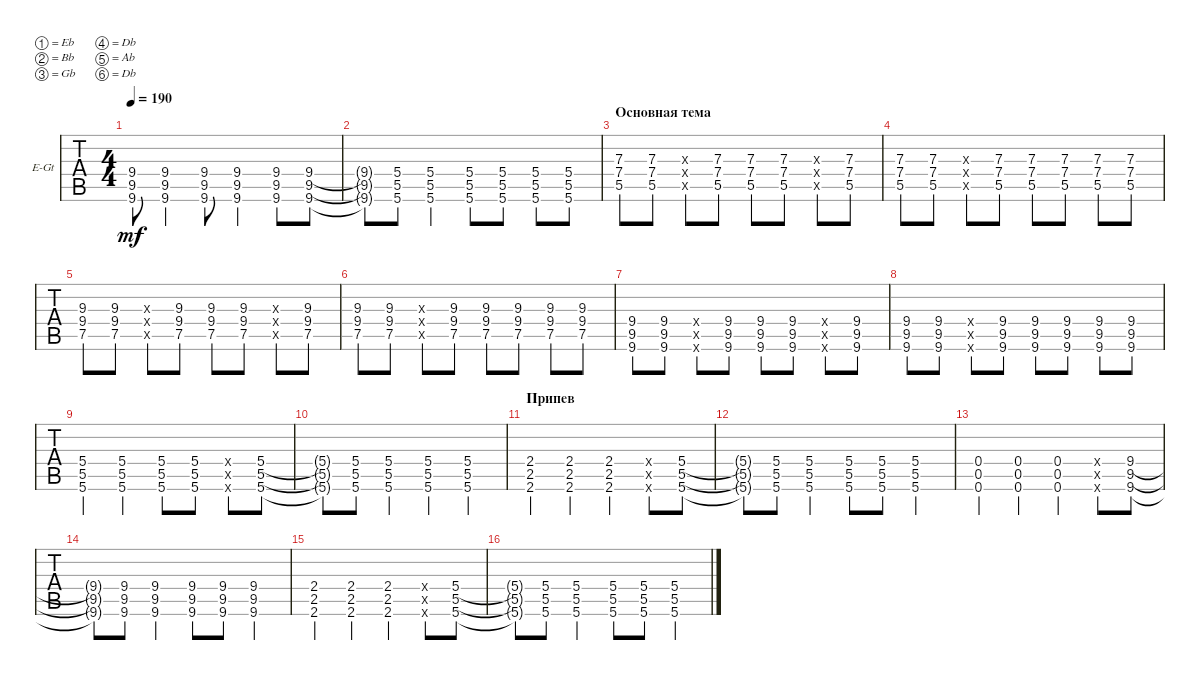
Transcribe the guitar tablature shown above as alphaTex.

\defaultSystemsLayout 4
\bracketExtendMode groupsimilarinstruments
\firstSystemTrackNameOrientation horizontal
\otherSystemsTrackNameOrientation horizontal
\track ("Electric Guitar" "E-Gt") {instrument distortionguitar}
\staff {tabs}
\tuning (Eb4 Bb3 Gb3 Db3 Ab2 Db2)
\ts (4 4)
\tempo 190
\clef g2
\ks c
(9.6 9.5 9.4).8{dy mf} (9.4 9.5 9.6).4 (9.6 9.5 9.4).8 (9.4 9.5 9.6).4 (9.6 9.5 9.4).8 (9.4 9.5 9.6).8 |
(9.4{t} 9.5{t} 9.6{t}).8 (5.6 5.5 5.4).8 (5.4 5.5 5.6).4 (5.6 5.5 5.4).8 (5.6 5.5 5.4).8 (5.6 5.5 5.4).8 (5.6 5.5 5.4).8 |
\section ("" "Основная тема")
(5.5 7.3 7.4).8 (5.5 7.3 7.4).8 (5.5{x} 7.3{x} 7.4{x}).8 (5.5 7.3 7.4).8 (5.5 7.3 7.4).8 (5.5 7.3 7.4).8 (7.3{x} 5.5{x} 7.4{x}).8 (5.5 7.3 7.4).8 |
(5.5 7.3 7.4).8 (5.5 7.3 7.4).8 (5.5{x} 7.3{x} 7.4{x}).8 (5.5 7.3 7.4).8 (5.5 7.3 7.4).8 (5.5 7.3 7.4).8 (7.3 5.5 7.4).8 (5.5 7.3 7.4).8 |
(7.5 9.3 9.4).8 (7.5 9.3 9.4).8 (7.5{x} 9.3{x} 9.4{x}).8 (7.5 9.3 9.4).8 (7.5 9.3 9.4).8 (7.5 9.3 9.4).8 (9.3{x} 7.5{x} 9.4{x}).8 (7.5 9.3 9.4).8 |
(7.5 9.3 9.4).8 (7.5 9.3 9.4).8 (7.5{x} 9.3{x} 9.4{x}).8 (7.5 9.3 9.4).8 (7.5 9.3 9.4).8 (7.5 9.3 9.4).8 (9.3 7.5 9.4).8 (7.5 9.3 9.4).8 |
(9.5 9.4 9.6).8 (9.5 9.4 9.6).8 (9.5{x} 9.4{x} 9.6{x}).8 (9.5 9.4 9.6).8 (9.5 9.4 9.6).8 (9.5 9.4 9.6).8 (9.5{x} 9.4{x} 9.6{x}).8 (9.5 9.4 9.6).8 |
(9.5 9.4 9.6).8 (9.5 9.4 9.6).8 (9.5{x} 9.4{x} 9.6{x}).8 (9.5 9.4 9.6).8 (9.5 9.4 9.6).8 (9.5 9.4 9.6).8 (9.5 9.4 9.6).8 (9.5 9.4 9.6).8 |
(5.5 5.6 5.4).4 (5.5 5.6 5.4).4 (5.5 5.6 5.4).8 (5.5 5.6 5.4).8 (7.5{x} 5.6{x} 5.4{x}).8 (5.5 5.6 5.4).8 |
(5.5{t} 5.4{t} 5.6{t}).8 (5.5 5.4 5.6).8 (5.5 5.4 5.6).4 (5.5 5.4 5.6).4 (5.5 5.4 5.6).4 |
\section ("" "Припев")
(2.6 2.5 2.4).4 (2.6 2.5 2.4).4 (2.6 2.4 2.5).4 (2.6{x} 2.5{x} 2.4{x}).8 (5.6 5.4 5.5).8 |
(5.6{t} 5.4{t} 5.5{t}).8 (5.6 5.5 5.4).8 (5.6 5.5 5.4).4 (5.6 5.5 5.4).8 (5.6 5.5 5.4).8 (5.6 5.5 5.4).4 |
(0.5 0.4 0.6).4 (0.5 0.4 0.6).4 (0.4 0.5 0.6).4 (0.5{x} 0.4{x} 0.6{x}).8 (9.6 9.4 9.5).8 |
(9.6{t} 9.4{t} 9.5{t}).8 (9.6 9.5 9.4).8 (9.6 9.5 9.4).4 (9.5 9.6 9.4).8 (9.5 9.4 9.6).8 (9.5 9.6 9.4).4 |
(2.6 2.5 2.4).4 (2.6 2.5 2.4).4 (2.6 2.4 2.5).4 (2.6{x} 2.5{x} 2.4{x}).8 (5.6 5.4 5.5).8 |
(5.6{t} 5.4{t} 5.5{t}).8 (5.6 5.5 5.4).8 (5.6 5.5 5.4).4 (5.6 5.5 5.4).8 (5.6 5.5 5.4).8 (5.6 5.5 5.4).4
